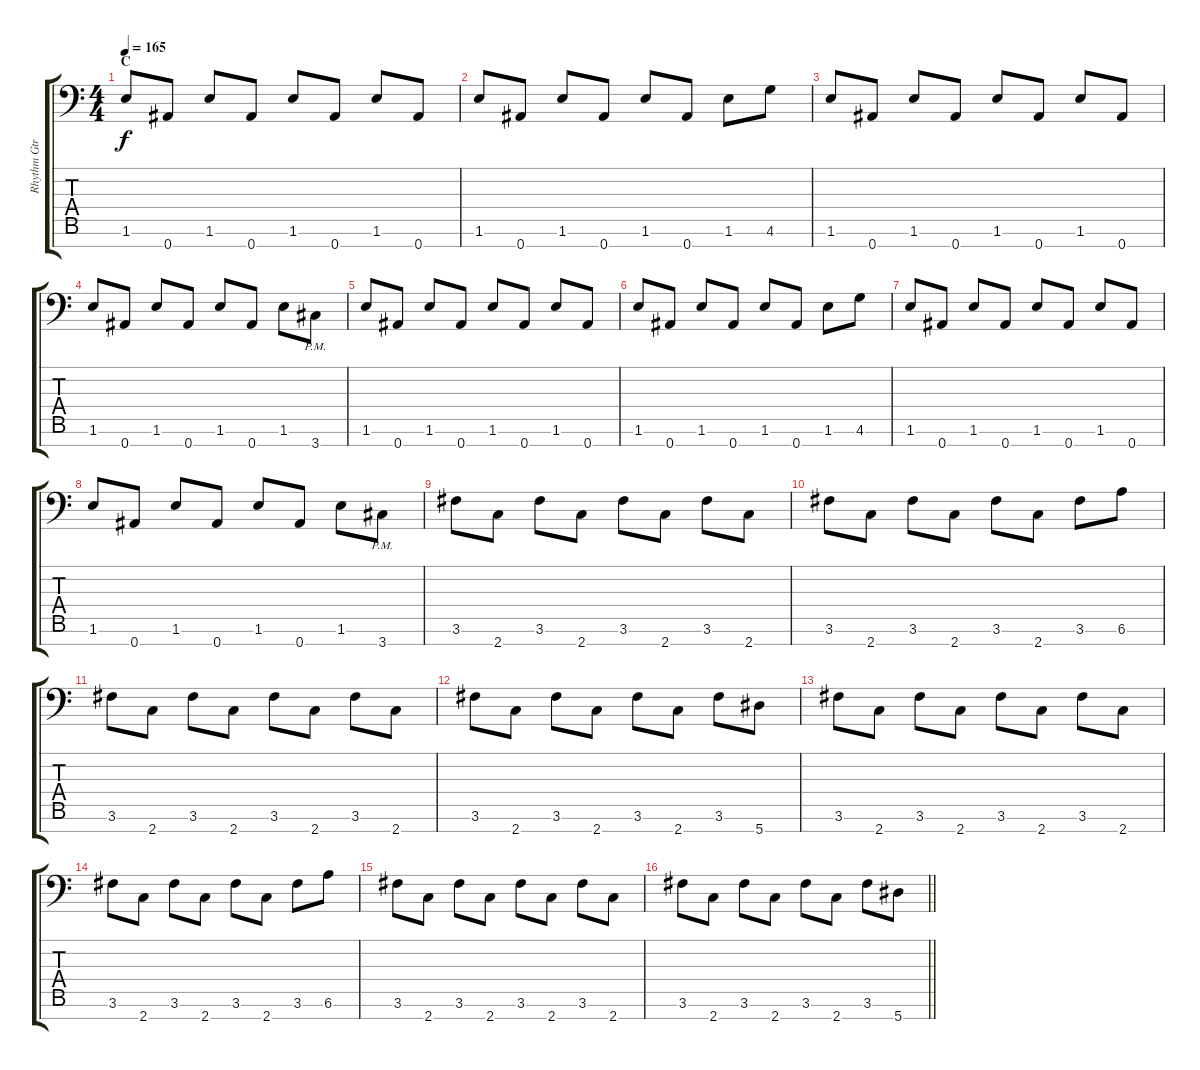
\track ("Rhythm Gtr" "Rhythm Gtr") {instrument distortionguitar}
\staff {score tabs}
\tuning (Eb4 Bb3 Gb3 Db3 Ab2 Eb2 Bb1) {hide}
\ts (4 4)
\section ("" "C")
\tempo 165
\clef f4
\ks c
1.6.8{dy f} 0.7.8 1.6.8 0.7.8 1.6.8 0.7.8 1.6.8 0.7.8 |
1.6.8 0.7.8 1.6.8 0.7.8 1.6.8 0.7.8 1.6.8 4.6.8 |
1.6.8 0.7.8 1.6.8 0.7.8 1.6.8 0.7.8 1.6.8 0.7.8 |
1.6.8 0.7.8 1.6.8 0.7.8 1.6.8 0.7.8 1.6.8 3.7{pm}.8 |
1.6.8 0.7.8 1.6.8 0.7.8 1.6.8 0.7.8 1.6.8 0.7.8 |
1.6.8 0.7.8 1.6.8 0.7.8 1.6.8 0.7.8 1.6.8 4.6.8 |
1.6.8 0.7.8 1.6.8 0.7.8 1.6.8 0.7.8 1.6.8 0.7.8 |
1.6.8 0.7.8 1.6.8 0.7.8 1.6.8 0.7.8 1.6.8 3.7{pm}.8 |
3.6.8 2.7.8 3.6.8 2.7.8 3.6.8 2.7.8 3.6.8 2.7.8 |
3.6.8 2.7.8 3.6.8 2.7.8 3.6.8 2.7.8 3.6.8 6.6.8 |
3.6.8 2.7.8 3.6.8 2.7.8 3.6.8 2.7.8 3.6.8 2.7.8 |
3.6.8 2.7.8 3.6.8 2.7.8 3.6.8 2.7.8 3.6.8 5.7.8 |
3.6.8 2.7.8 3.6.8 2.7.8 3.6.8 2.7.8 3.6.8 2.7.8 |
3.6.8 2.7.8 3.6.8 2.7.8 3.6.8 2.7.8 3.6.8 6.6.8 |
3.6.8 2.7.8 3.6.8 2.7.8 3.6.8 2.7.8 3.6.8 2.7.8 |
\barLineRight lightlight
3.6.8 2.7.8 3.6.8 2.7.8 3.6.8 2.7.8 3.6.8 5.7.8
